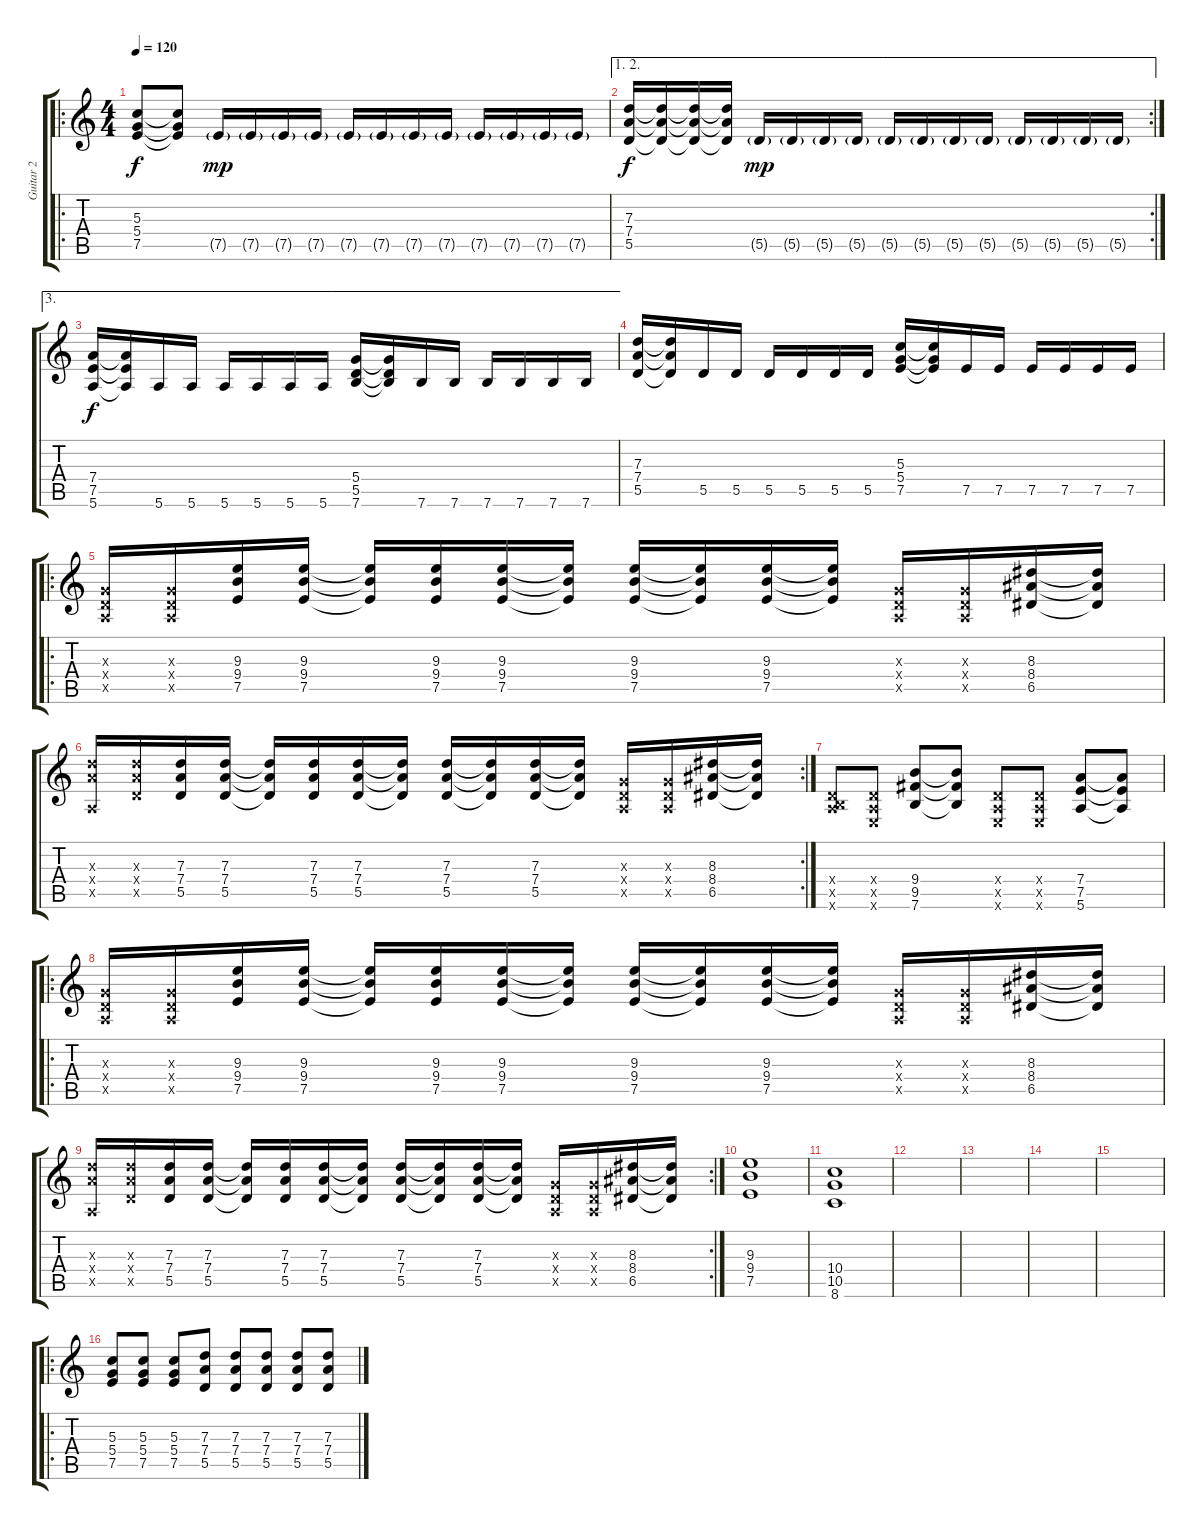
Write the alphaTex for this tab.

\track ("Guitar 2" "Guitar 2") {instrument distortionguitar}
\staff {score tabs}
\tuning (E4 B3 G3 D3 A2 E2) {hide}
\ro
\ts (4 4)
\tempo 120
\clef g2
\ks c
(5.3 5.4 7.5).8{dy f} (5.3{t} 5.4{t} 7.5{t}).8 7.5{g}.16{dy mp} 7.5{g}.16 7.5{g}.16 7.5{g}.16 7.5{g}.16 7.5{g}.16 7.5{g}.16 7.5{g}.16 7.5{g}.16 7.5{g}.16 7.5{g}.16 7.5{g}.16 |
\ae (1 2)
\rc 2
(7.3 7.4 5.5).16{dy f} (7.3{t} 7.4{t} 5.5{t}).16 (7.3{t} 7.4{t} 5.5{t}).16 (7.3{t} 7.4{t} 5.5{t}).16 5.5{g}.16{dy mp} 5.5{g}.16 5.5{g}.16 5.5{g}.16 5.5{g}.16 5.5{g}.16 5.5{g}.16 5.5{g}.16 5.5{g}.16 5.5{g}.16 5.5{g}.16 5.5{g}.16 |
\ae 3
(7.4 7.5 5.6).16{dy f} (7.4{t} 7.5{t} 5.6{t}).16 5.6.16 5.6.16 5.6.16 5.6.16 5.6.16 5.6.16 (5.4 5.5 7.6).16 (5.4{t} 5.5{t} 7.6{t}).16 7.6.16 7.6.16 7.6.16 7.6.16 7.6.16 7.6.16 |
(7.3 7.4 5.5).16 (7.3{t} 7.4{t} 5.5{t}).16 5.5.16 5.5.16 5.5.16 5.5.16 5.5.16 5.5.16 (5.3 5.4 7.5).16 (5.3{t} 5.4{t} 7.5{t}).16 7.5.16 7.5.16 7.5.16 7.5.16 7.5.16 7.5.16 |
\ro
(0.3{x} 0.4{x} 0.5{x}).16 (0.3{x} 0.4{x} 0.5{x}).16 (9.3 9.4 7.5).16 (9.3 9.4 7.5).16 (9.3{t} 9.4{t} 7.5{t}).16 (9.3 9.4 7.5).16 (9.3 9.4 7.5).16 (9.3{t} 9.4{t} 7.5{t}).16 (9.3 9.4 7.5).16 (9.3{t} 9.4{t} 7.5{t}).16 (9.3 9.4 7.5).16 (9.3{t} 9.4{t} 7.5{t}).16 (0.3{x} 0.4{x} 0.5{x}).16 (0.3{x} 0.4{x} 0.5{x}).16 (8.3 8.4 6.5).16 (8.3{t} 8.4{t} 6.5{t}).16 |
\rc 2
(7.3{x} 7.4{x} 0.5{x}).16 (7.3{x} 7.4{x} 5.5{x}).16 (7.3 7.4 5.5).16 (7.3 7.4 5.5).16 (7.3{t} 7.4{t} 5.5{t}).16 (7.3 7.4 5.5).16 (7.3 7.4 5.5).16 (7.3{t} 7.4{t} 5.5{t}).16 (7.3 7.4 5.5).16 (7.3{t} 7.4{t} 5.5{t}).16 (7.3 7.4 5.5).16 (7.3{t} 7.4{t} 5.5{t}).16 (0.3{x} 0.4{x} 0.5{x}).16 (0.3{x} 0.4{x} 0.5{x}).16 (8.3 8.4 6.5).16 (8.3{t} 8.4{t} 6.5{t}).16 |
(0.4{x} 0.5{x} 7.6{x}).8 (0.4{x} 0.5{x} 0.6{x}).8 (9.4 9.5 7.6).8 (9.4{t} 9.5{t} 7.6{t}).8 (0.4{x} 0.5{x} 0.6{x}).8 (0.4{x} 0.5{x} 0.6{x}).8 (7.4 7.5 5.6).8 (7.4{t} 7.5{t} 5.6{t}).8 |
\ro
(0.3{x} 0.4{x} 0.5{x}).16 (0.3{x} 0.4{x} 0.5{x}).16 (9.3 9.4 7.5).16 (9.3 9.4 7.5).16 (9.3{t} 9.4{t} 7.5{t}).16 (9.3 9.4 7.5).16 (9.3 9.4 7.5).16 (9.3{t} 9.4{t} 7.5{t}).16 (9.3 9.4 7.5).16 (9.3{t} 9.4{t} 7.5{t}).16 (9.3 9.4 7.5).16 (9.3{t} 9.4{t} 7.5{t}).16 (0.3{x} 0.4{x} 0.5{x}).16 (0.3{x} 0.4{x} 0.5{x}).16 (8.3 8.4 6.5).16 (8.3{t} 8.4{t} 6.5{t}).16 |
\rc 2
(7.3{x} 7.4{x} 0.5{x}).16 (7.3{x} 7.4{x} 5.5{x}).16 (7.3 7.4 5.5).16 (7.3 7.4 5.5).16 (7.3{t} 7.4{t} 5.5{t}).16 (7.3 7.4 5.5).16 (7.3 7.4 5.5).16 (7.3{t} 7.4{t} 5.5{t}).16 (7.3 7.4 5.5).16 (7.3{t} 7.4{t} 5.5{t}).16 (7.3 7.4 5.5).16 (7.3{t} 7.4{t} 5.5{t}).16 (0.3{x} 0.4{x} 0.5{x}).16 (0.3{x} 0.4{x} 0.5{x}).16 (8.3 8.4 6.5).16 (8.3{t} 8.4{t} 6.5{t}).16 |
(9.3 9.4 7.5).1 |
(10.4 10.5 8.6).1 |
|
|
|
|
\ro
(5.3 5.4 7.5).8 (5.3 5.4 7.5).8 (5.3 5.4 7.5).8 (7.3 7.4 5.5).8 (7.3 7.4 5.5).8 (7.3 7.4 5.5).8 (7.3 7.4 5.5).8 (7.3 7.4 5.5).8
